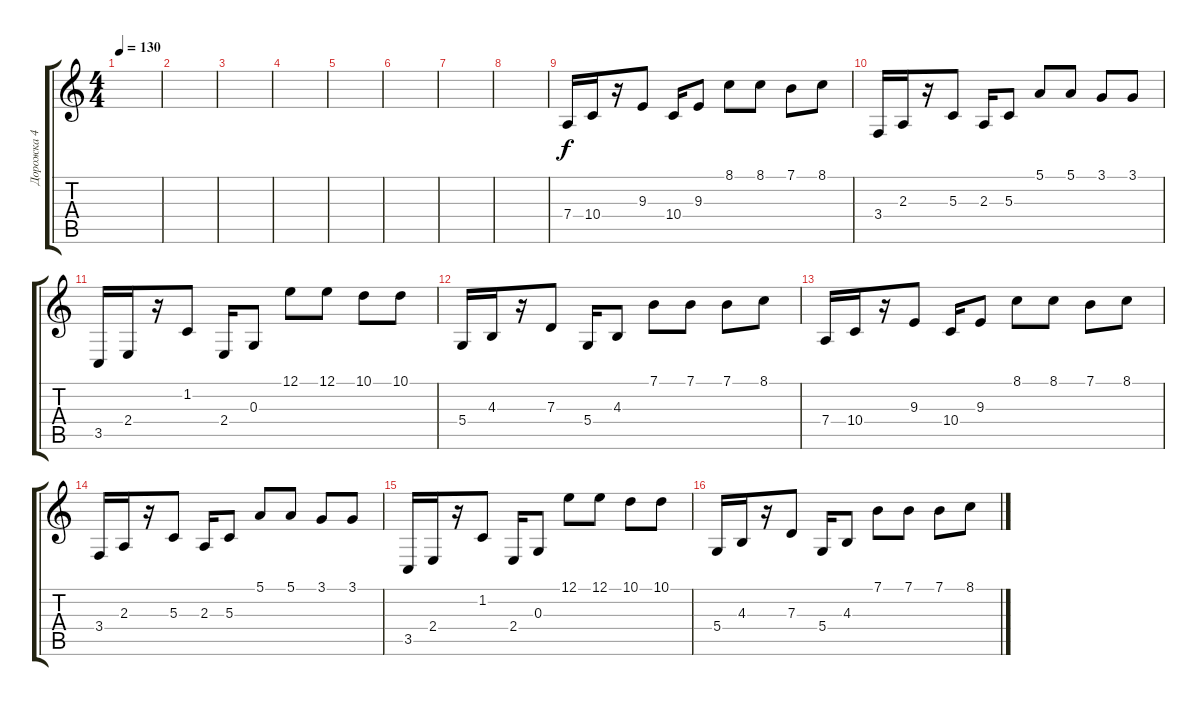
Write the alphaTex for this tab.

\track ("Дорожка 4" "Дорожка 4") {instrument accordion}
\staff {score tabs}
\tuning (E4 B3 G3 D3 A2 E2) {hide}
\ts (4 4)
\tempo 130
\clef g2
\ks c
|
|
|
|
|
|
|
|
7.4.16 10.4.16 r.16 9.3.8 10.4.16 9.3.8 8.1.8 8.1.8 7.1.8 8.1.8 |
3.4.16 2.3.16 r.16 5.3.8 2.3.16 5.3.8 5.1.8 5.1.8 3.1.8 3.1.8 |
3.5.16 2.4.16 r.16 1.2.8 2.4.16 0.3.8 12.1.8 12.1.8 10.1.8 10.1.8 |
5.4.16 4.3.16 r.16 7.3.8 5.4.16 4.3.8 7.1.8 7.1.8 7.1.8 8.1.8 |
7.4.16 10.4.16 r.16 9.3.8 10.4.16 9.3.8 8.1.8 8.1.8 7.1.8 8.1.8 |
3.4.16 2.3.16 r.16 5.3.8 2.3.16 5.3.8 5.1.8 5.1.8 3.1.8 3.1.8 |
3.5.16 2.4.16 r.16 1.2.8 2.4.16 0.3.8 12.1.8 12.1.8 10.1.8 10.1.8 |
5.4.16 4.3.16 r.16 7.3.8 5.4.16 4.3.8 7.1.8 7.1.8 7.1.8 8.1.8
